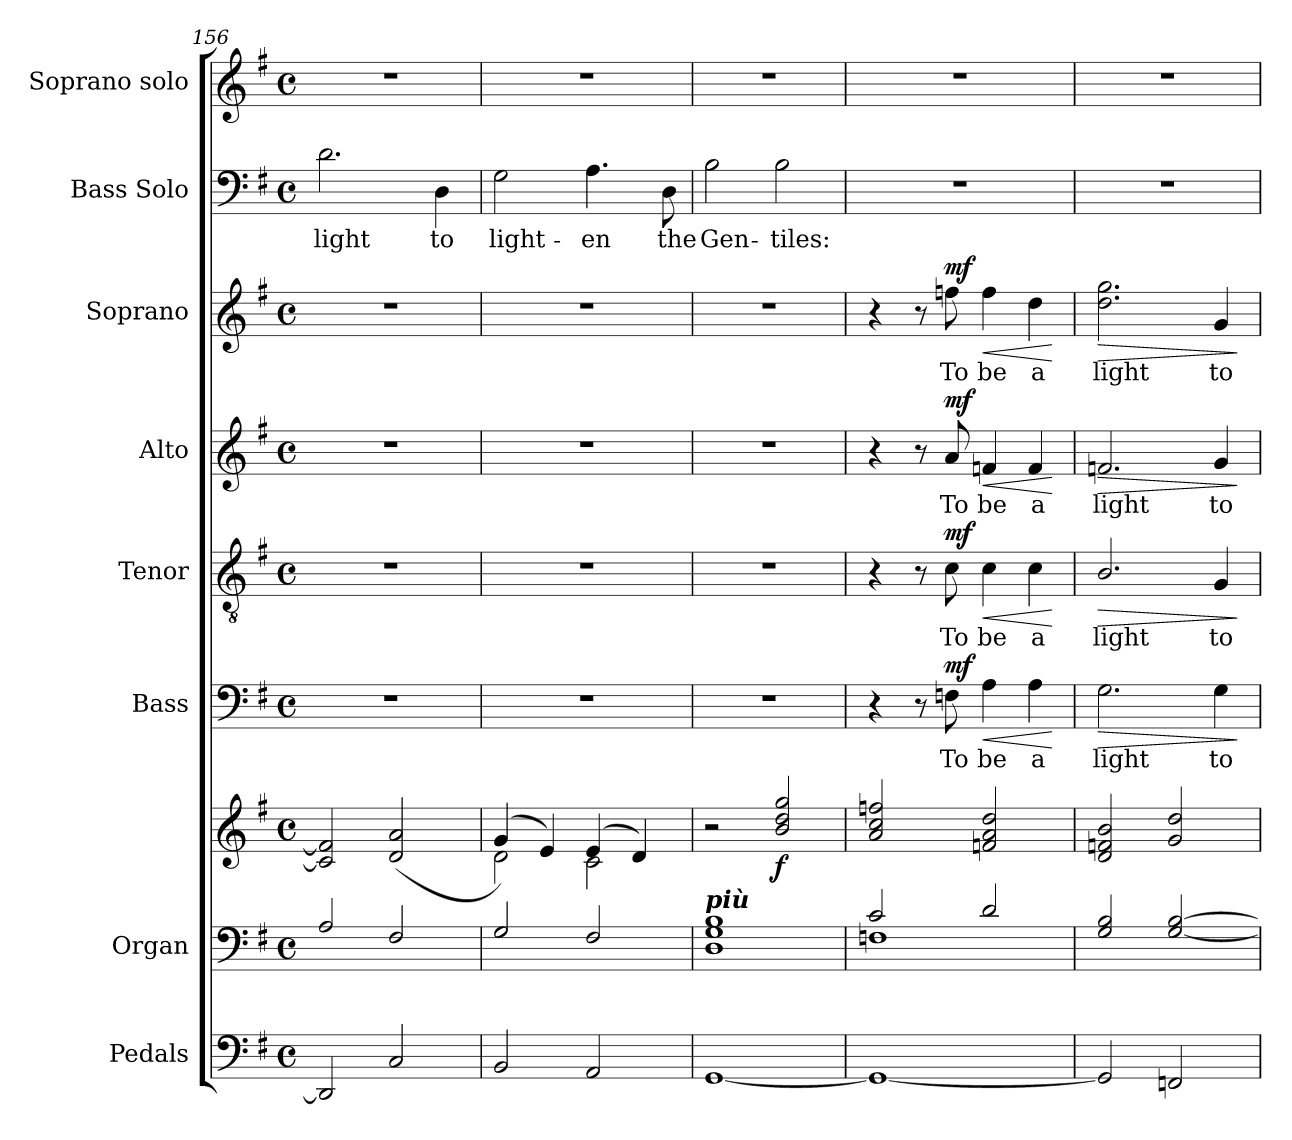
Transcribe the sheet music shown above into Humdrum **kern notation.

**kern	**kern	**kern	**dynam	**kern	**text	**dynam	**kern	**text	**dynam	**kern	**text	**dynam	**kern	**text	**dynam	**kern	**text	**kern
*part8	*part7	*part7	*part7	*part6	*part6	*part6	*part5	*part5	*part5	*part4	*part4	*part4	*part3	*part3	*part3	*part2	*part2	*part1
*staff9	*staff8	*staff7	*staff7/8	*staff6	*staff6	*staff6	*staff5	*staff5	*staff5	*staff4	*staff4	*staff4	*staff3	*staff3	*staff3	*staff2	*staff2	*staff1
*I"Pedals	*I"Organ	*	*	*I"Bass	*	*	*I"Tenor	*	*	*I"Alto	*	*	*I"Soprano	*	*	*I"Bass Solo	*	*I"Soprano solo
*	*	*	*	*I'B	*	*	*I'T	*	*	*I'A	*	*	*I'S	*	*	*I'B	*	*I'S
!!LO:LB:g=z
*clefF4	*clefF4	*clefG2	*	*clefF4	*	*	*clefGv2	*	*	*clefG2	*	*	*clefG2	*	*	*clefF4	*	*clefG2
*k[f#]	*k[f#]	*k[f#]	*	*k[f#]	*	*	*k[f#]	*	*	*k[f#]	*	*	*k[f#]	*	*	*k[f#]	*	*k[f#]
*G:	*G:	*G:	*	*G:	*	*	*G:	*	*	*G:	*	*	*G:	*	*	*G:	*	*G:
*M4/4	*M4/4	*M4/4	*	*M4/4	*	*	*M4/4	*	*	*M4/4	*	*	*M4/4	*	*	*M4/4	*	*M4/4
*met(c)	*met(c)	*met(c)	*	*met(c)	*	*	*met(c)	*	*	*met(c)	*	*	*met(c)	*	*	*met(c)	*	*met(c)
=156	=156	=156	=156	=156	=156	=156	=156	=156	=156	=156	=156	=156	=156	=156	=156	=156	=156	=156
*	*^	*^	*	*	*	*	*	*	*	*	*	*	*	*	*	*	*	*
!	!	!	!	!	!	!	!	!	!	!	!	!	!	!	!	!	!	!	!LO:LY:b	!
2DD]	2A/	2ryy	2c/] 2f#/]	2ryy	.	1r	.	.	1r	.	.	1r	.	.	1r	.	.	2.d	light	1r
2C	2F#/	2ryy	(>2d/ 2a/	2ryy	.	.	.	.	.	.	.	.	.	.	.	.	.	.	.	.
!	!	!	!	!	!	!	!	!	!	!	!	!	!	!	!	!	!	!	!LO:LY:b	!
.	.	.	.	.	.	.	.	.	.	.	.	.	.	.	.	.	.	4D	to	.
=157	=157	=157	=157	=157	=157	=157	=157	=157	=157	=157	=157	=157	=157	=157	=157	=157	=157	=157	=157	=157
!	!	!	!	!	!	!	!	!	!	!	!	!	!	!	!	!	!	!	!LO:LY:b	!
2BB	2G/	2ryy	(>4g/)	2d\	.	1r	.	.	1r	.	.	1r	.	.	1r	.	.	2G	light-	1r
.	.	.	4e/)	.	.	.	.	.	.	.	.	.	.	.	.	.	.	.	.	.
!	!	!	!	!	!	!	!	!	!	!	!	!	!	!	!	!	!	!	!LO:LY:b	!
2AA	2F#/	2ryy	(>4e/	2c\	.	.	.	.	.	.	.	.	.	.	.	.	.	4.A	-en	.
.	.	.	4d/)	.	.	.	.	.	.	.	.	.	.	.	.	.	.	.	.	.
!	!	!	!	!	!	!	!	!	!	!	!	!	!	!	!	!	!	!	!LO:LY:b	!
.	.	.	.	.	.	.	.	.	.	.	.	.	.	.	.	.	.	8D	the	.
=158	=158	=158	=158	=158	=158	=158	=158	=158	=158	=158	=158	=158	=158	=158	=158	=158	=158	=158	=158	=158
!	!LO:TX:a:Bi:t=più	!	!	!	!	!	!	!	!	!	!	!	!	!	!	!	!	!	!	!
!	!	!	!	!	!	!	!	!	!	!	!	!	!	!	!	!	!	!	!LO:LY:b	!
[1GG	1G/ 1B/	1D\	2r	2ryy	.	1r	.	.	1r	.	.	1r	.	.	1r	.	.	2B	Gen-	1r
!	!	!	!	!	!LO:DY:b	!	!	!	!	!	!	!	!	!	!	!	!	!	!LO:LY:b	!
.	.	.	2b/ 2dd/ 2gg/	2ryy	f	.	.	.	.	.	.	.	.	.	.	.	.	2B	-tiles:	.
=159	=159	=159	=159	=159	=159	=159	=159	=159	=159	=159	=159	=159	=159	=159	=159	=159	=159	=159	=159	=159
1GG_	2c/	1Fn\	2a/ 2cc/ 2ffn/	2ryy	.	4r	.	.	4r	.	.	4r	.	.	4r	.	.	1r	.	1r
.	.	.	.	.	.	8r	.	.	8r	.	.	8r	.	.	8r	.	.	.	.	.
!	!	!	!	!	!	!	!LO:LY:b	!LO:DY:b	!	!LO:LY:b	!LO:DY:b	!	!LO:LY:b	!LO:DY:b	!	!LO:LY:b	!LO:DY:b	!	!	!
.	.	.	.	.	.	8Fn	To	mf	8c	To	mf	8a	To	mf	8ffn	To	mf	.	.	.
!	!	!	!	!	!	!	!LO:LY:b	!LO:HP:b	!	!LO:LY:b	!LO:HP:b	!	!LO:LY:b	!LO:HP:b	!	!LO:LY:b	!LO:HP:b	!	!	!
.	2d/	.	2fn/ 2a/ 2dd/	2ryy	.	4A	be	<	4c	be	<	4fn	be	<	4ff	be	<	.	.	.
!	!	!	!	!	!	!	!LO:LY:b	!	!	!LO:LY:b	!	!	!LO:LY:b	!	!	!LO:LY:b	!	!	!	!
.	.	.	.	.	.	4A	a	.	4c	a	.	4f	a	.	4dd	a	.	.	.	.
*	*v	*v	*	*	*	*	*	*	*	*	*	*	*	*	*	*	*	*	*	*
*	*	*v	*v	*	*	*	*	*	*	*	*	*	*	*	*	*	*	*	*
.	.	.	.	.	.	[	.	.	[	.	.	[	.	.	[	.	.	.
=160	=160	=160	=160	=160	=160	=160	=160	=160	=160	=160	=160	=160	=160	=160	=160	=160	=160	=160
*	*^	*^	*	*	*	*	*	*	*	*	*	*	*	*	*	*	*	*
!	!	!	!	!	!	!	!LO:LY:b	!LO:HP:b	!	!LO:LY:b	!LO:HP:b	!	!LO:LY:b	!LO:HP:b	!	!LO:LY:b	!LO:HP:b	!	!	!
2GG]	2G/ 2B/	2ryy	2d/ 2fn/ 2b/	2ryy	.	2.G	light	>	2.B/	light	>	2.fn	light	>	2.dd 2.gg	light	>	1r	.	1r
2FFn	[2G/ [2B/	2ryy	2g/ 2dd/	2ryy	.	.	.	.	.	.	.	.	.	.	.	.	.	.	.	.
!	!	!	!	!	!	!	!LO:LY:b	!	!	!LO:LY:b	!	!	!LO:LY:b	!	!	!LO:LY:b	!	!	!	!
.	.	.	.	.	.	4G	to	.	4G	to	.	4g	to	.	4g	to	.	.	.	.
*	*v	*v	*	*	*	*	*	*	*	*	*	*	*	*	*	*	*	*	*	*
*	*	*v	*v	*	*	*	*	*	*	*	*	*	*	*	*	*	*	*	*
.	.	.	.	.	.	]	.	.	]	.	.	]	.	.	]	.	.	.
=	=	=	=	=	=	=	=	=	=	=	=	=	=	=	=	=	=	=
*-	*-	*-	*-	*-	*-	*-	*-	*-	*-	*-	*-	*-	*-	*-	*-	*-	*-	*-
